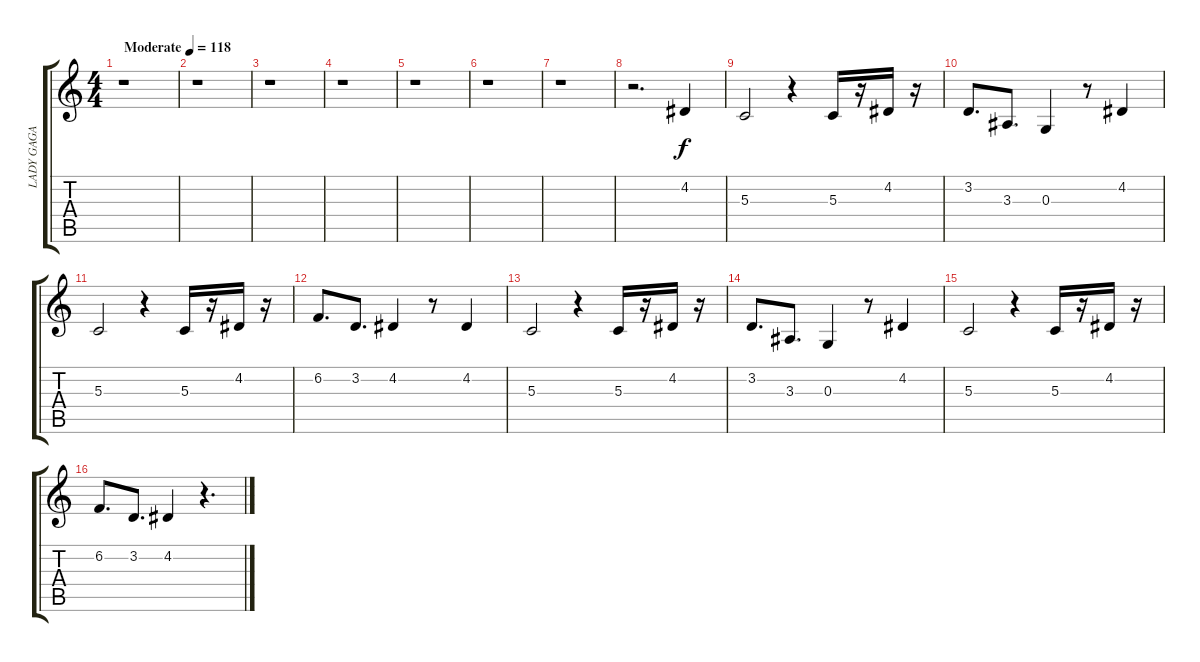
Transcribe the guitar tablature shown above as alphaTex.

\track ("LADY GAGA VOICE" "LADY GAGA ") {instrument clarinet}
\staff {score tabs}
\tuning (E4 B3 G3 D3 A2 E2) {hide}
\ts (4 4)
\tempo (118 "Moderate")
\clef g2
\ks c
r.1{dy f instrument clarinet} |
r.1 |
r.1 |
r.1 |
r.1 |
r.1 |
r.1 |
r.2{d} 4.2.4 |
5.3.2 r.4 5.3.16 r.16 4.2.16 r.16 |
3.2.8{d} 3.3.8{d} 0.3.4 r.8 4.2.4 |
5.3.2 r.4 5.3.16 r.16 4.2.16 r.16 |
6.2.8{d} 3.2.8{d} 4.2.4 r.8 4.2.4 |
5.3.2 r.4 5.3.16 r.16 4.2.16 r.16 |
3.2.8{d} 3.3.8{d} 0.3.4 r.8 4.2.4 |
5.3.2 r.4 5.3.16 r.16 4.2.16 r.16 |
6.2.8{d} 3.2.8{d} 4.2.4 r.4{d}
